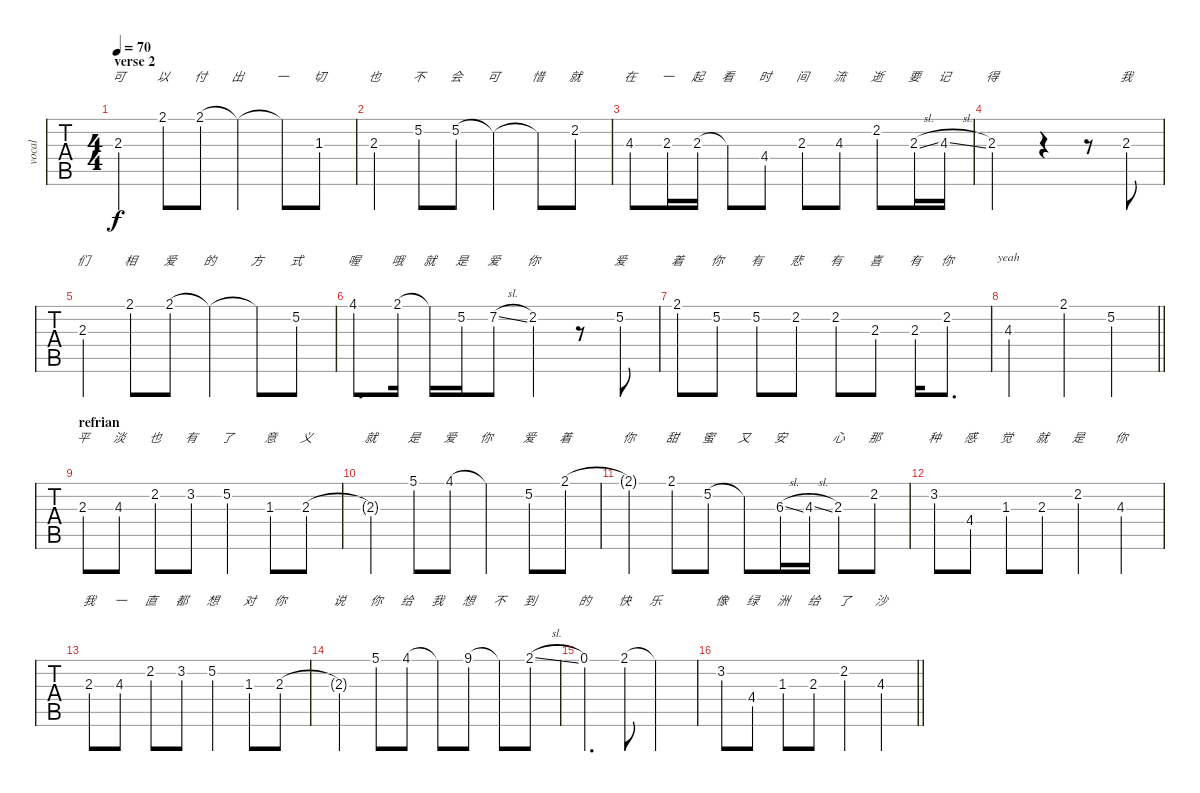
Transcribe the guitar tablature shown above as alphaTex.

\track ("vocal" "vocal") {instrument brightacousticpiano}
\staff {tabs}
\tuning (E4 B3 G3 D3 A2 E2) {hide}
\ts (4 4)
\section ("" "verse 2")
\tempo 70
\clef g2
\ks c
2.3.4{lyrics (0 "可") lyrics (1 "") lyrics (2 "") lyrics (3 "") lyrics (4 "") dy f} 2.1.8{lyrics (0 "以") lyrics (1 "") lyrics (2 "") lyrics (3 "") lyrics (4 "")} 2.1.8{lyrics (0 "付") lyrics (1 "") lyrics (2 "") lyrics (3 "") lyrics (4 "")} 2.1{t}.4{lyrics (0 "出") lyrics (1 "") lyrics (2 "") lyrics (3 "") lyrics (4 "")} 2.1{t}.8{lyrics (0 "一") lyrics (1 "") lyrics (2 "") lyrics (3 "") lyrics (4 "")} 1.3.8{lyrics (0 "切") lyrics (1 "") lyrics (2 "") lyrics (3 "") lyrics (4 "")} |
2.3.4{lyrics (0 "也") lyrics (1 "") lyrics (2 "") lyrics (3 "") lyrics (4 "")} 5.2.8{lyrics (0 "不") lyrics (1 "") lyrics (2 "") lyrics (3 "") lyrics (4 "")} 5.2.8{lyrics (0 "会") lyrics (1 "") lyrics (2 "") lyrics (3 "") lyrics (4 "")} 5.2{t}.4{lyrics (0 "可") lyrics (1 "") lyrics (2 "") lyrics (3 "") lyrics (4 "")} 5.2{t}.8{lyrics (0 "惜") lyrics (1 "") lyrics (2 "") lyrics (3 "") lyrics (4 "")} 2.2.8{lyrics (0 "就") lyrics (1 "") lyrics (2 "") lyrics (3 "") lyrics (4 "")} |
4.3.8{lyrics (0 "在") lyrics (1 "") lyrics (2 "") lyrics (3 "") lyrics (4 "")} 2.3.16{lyrics (0 "一") lyrics (1 "") lyrics (2 "") lyrics (3 "") lyrics (4 "")} 2.3.16{lyrics (0 "起") lyrics (1 "") lyrics (2 "") lyrics (3 "") lyrics (4 "")} 2.3{t}.8{lyrics (0 "看") lyrics (1 "") lyrics (2 "") lyrics (3 "") lyrics (4 "")} 4.4.8{lyrics (0 "时") lyrics (1 "") lyrics (2 "") lyrics (3 "") lyrics (4 "")} 2.3.8{lyrics (0 "间") lyrics (1 "") lyrics (2 "") lyrics (3 "") lyrics (4 "")} 4.3.8{lyrics (0 "流") lyrics (1 "") lyrics (2 "") lyrics (3 "") lyrics (4 "")} 2.2.8{lyrics (0 "逝") lyrics (1 "") lyrics (2 "") lyrics (3 "") lyrics (4 "")} 2.3{sl}.16{lyrics (0 "要") lyrics (1 "") lyrics (2 "") lyrics (3 "") lyrics (4 "")} 4.3{sl}.16{lyrics (0 "记") lyrics (1 "") lyrics (2 "") lyrics (3 "") lyrics (4 "")} |
2.3.2{lyrics (0 "得") lyrics (1 "") lyrics (2 "") lyrics (3 "") lyrics (4 "")} r.4 r.8 2.3.8{lyrics (0 "我") lyrics (1 "") lyrics (2 "") lyrics (3 "") lyrics (4 "")} |
2.3.4{lyrics (0 "们") lyrics (1 "") lyrics (2 "") lyrics (3 "") lyrics (4 "")} 2.1.8{lyrics (0 "相") lyrics (1 "") lyrics (2 "") lyrics (3 "") lyrics (4 "")} 2.1.8{lyrics (0 "爱") lyrics (1 "") lyrics (2 "") lyrics (3 "") lyrics (4 "")} 2.1{t}.4{lyrics (0 "的") lyrics (1 "") lyrics (2 "") lyrics (3 "") lyrics (4 "")} 2.1{t}.8{lyrics (0 "方") lyrics (1 "") lyrics (2 "") lyrics (3 "") lyrics (4 "")} 5.2.8{lyrics (0 "式") lyrics (1 "") lyrics (2 "") lyrics (3 "") lyrics (4 "")} |
4.1.8{d lyrics (0 "喔") lyrics (1 "") lyrics (2 "") lyrics (3 "") lyrics (4 "")} 2.1.16{lyrics (0 "哦") lyrics (1 "") lyrics (2 "") lyrics (3 "") lyrics (4 "")} 2.1{t}.16{lyrics (0 "就") lyrics (1 "") lyrics (2 "") lyrics (3 "") lyrics (4 "")} 5.2.16{lyrics (0 "是") lyrics (1 "") lyrics (2 "") lyrics (3 "") lyrics (4 "")} 7.2{sl}.8{lyrics (0 "爱") lyrics (1 "") lyrics (2 "") lyrics (3 "") lyrics (4 "")} 2.2.4{lyrics (0 "你") lyrics (1 "") lyrics (2 "") lyrics (3 "") lyrics (4 "")} r.8 5.2.8{lyrics (0 "爱") lyrics (1 "") lyrics (2 "") lyrics (3 "") lyrics (4 "")} |
2.1.8{lyrics (0 "着") lyrics (1 "") lyrics (2 "") lyrics (3 "") lyrics (4 "")} 5.2.8{lyrics (0 "你") lyrics (1 "") lyrics (2 "") lyrics (3 "") lyrics (4 "")} 5.2.8{lyrics (0 "有") lyrics (1 "") lyrics (2 "") lyrics (3 "") lyrics (4 "")} 2.2.8{lyrics (0 "悲") lyrics (1 "") lyrics (2 "") lyrics (3 "") lyrics (4 "")} 2.2.8{lyrics (0 "有") lyrics (1 "") lyrics (2 "") lyrics (3 "") lyrics (4 "")} 2.3.8{lyrics (0 "喜") lyrics (1 "") lyrics (2 "") lyrics (3 "") lyrics (4 "")} 2.3.16{lyrics (0 "有") lyrics (1 "") lyrics (2 "") lyrics (3 "") lyrics (4 "")} 2.2.8{d lyrics (0 "你") lyrics (1 "") lyrics (2 "") lyrics (3 "") lyrics (4 "")} |
\barLineRight lightlight
4.3.2{lyrics (0 "yeah") lyrics (1 "") lyrics (2 "") lyrics (3 "") lyrics (4 "")} 2.1.4{lyrics (0 "") lyrics (1 "") lyrics (2 "") lyrics (3 "") lyrics (4 "")} 5.2.4{lyrics (0 "") lyrics (1 "") lyrics (2 "") lyrics (3 "") lyrics (4 "")} |
\section ("" "refrian")
2.3.8{lyrics (0 "平") lyrics (1 "") lyrics (2 "") lyrics (3 "") lyrics (4 "")} 4.3.8{lyrics (0 "淡") lyrics (1 "") lyrics (2 "") lyrics (3 "") lyrics (4 "")} 2.2.8{lyrics (0 "也") lyrics (1 "") lyrics (2 "") lyrics (3 "") lyrics (4 "")} 3.2.8{lyrics (0 "有") lyrics (1 "") lyrics (2 "") lyrics (3 "") lyrics (4 "")} 5.2.4{lyrics (0 "了") lyrics (1 "") lyrics (2 "") lyrics (3 "") lyrics (4 "")} 1.3.8{lyrics (0 "意") lyrics (1 "") lyrics (2 "") lyrics (3 "") lyrics (4 "")} 2.3.8{lyrics (0 "义") lyrics (1 "") lyrics (2 "") lyrics (3 "") lyrics (4 "")} |
2.3{t}.4{lyrics (0 "就") lyrics (1 "") lyrics (2 "") lyrics (3 "") lyrics (4 "")} 5.1.8{lyrics (0 "是") lyrics (1 "") lyrics (2 "") lyrics (3 "") lyrics (4 "")} 4.1.8{lyrics (0 "爱") lyrics (1 "") lyrics (2 "") lyrics (3 "") lyrics (4 "")} 4.1{t}.4{lyrics (0 "你") lyrics (1 "") lyrics (2 "") lyrics (3 "") lyrics (4 "")} 5.2.8{lyrics (0 "爱") lyrics (1 "") lyrics (2 "") lyrics (3 "") lyrics (4 "")} 2.1.8{lyrics (0 "着") lyrics (1 "") lyrics (2 "") lyrics (3 "") lyrics (4 "")} |
2.1{t}.4{lyrics (0 "你") lyrics (1 "") lyrics (2 "") lyrics (3 "") lyrics (4 "")} 2.1.8{lyrics (0 "甜") lyrics (1 "") lyrics (2 "") lyrics (3 "") lyrics (4 "")} 5.2.8{lyrics (0 "蜜") lyrics (1 "") lyrics (2 "") lyrics (3 "") lyrics (4 "")} 5.2{t}.8{lyrics (0 "又") lyrics (1 "") lyrics (2 "") lyrics (3 "") lyrics (4 "")} 6.3{sl}.16{lyrics (0 "安") lyrics (1 "") lyrics (2 "") lyrics (3 "") lyrics (4 "")} 4.3{sl}.16{lyrics (0 "") lyrics (1 "") lyrics (2 "") lyrics (3 "") lyrics (4 "")} 2.3.8{lyrics (0 "心") lyrics (1 "") lyrics (2 "") lyrics (3 "") lyrics (4 "")} 2.2.8{lyrics (0 "那") lyrics (1 "") lyrics (2 "") lyrics (3 "") lyrics (4 "")} |
3.2.8{lyrics (0 "种") lyrics (1 "") lyrics (2 "") lyrics (3 "") lyrics (4 "")} 4.4.8{lyrics (0 "感") lyrics (1 "") lyrics (2 "") lyrics (3 "") lyrics (4 "")} 1.3.8{lyrics (0 "觉") lyrics (1 "") lyrics (2 "") lyrics (3 "") lyrics (4 "")} 2.3.8{lyrics (0 "就") lyrics (1 "") lyrics (2 "") lyrics (3 "") lyrics (4 "")} 2.2.4{lyrics (0 "是") lyrics (1 "") lyrics (2 "") lyrics (3 "") lyrics (4 "")} 4.3.4{lyrics (0 "你") lyrics (1 "") lyrics (2 "") lyrics (3 "") lyrics (4 "")} |
2.3.8{lyrics (0 "我") lyrics (1 "") lyrics (2 "") lyrics (3 "") lyrics (4 "")} 4.3.8{lyrics (0 "一") lyrics (1 "") lyrics (2 "") lyrics (3 "") lyrics (4 "")} 2.2.8{lyrics (0 "直") lyrics (1 "") lyrics (2 "") lyrics (3 "") lyrics (4 "")} 3.2.8{lyrics (0 "都") lyrics (1 "") lyrics (2 "") lyrics (3 "") lyrics (4 "")} 5.2.4{lyrics (0 "想") lyrics (1 "") lyrics (2 "") lyrics (3 "") lyrics (4 "")} 1.3.8{lyrics (0 "对") lyrics (1 "") lyrics (2 "") lyrics (3 "") lyrics (4 "")} 2.3.8{lyrics (0 "你") lyrics (1 "") lyrics (2 "") lyrics (3 "") lyrics (4 "")} |
2.3{t}.4{lyrics (0 "说") lyrics (1 "") lyrics (2 "") lyrics (3 "") lyrics (4 "")} 5.1.8{lyrics (0 "你") lyrics (1 "") lyrics (2 "") lyrics (3 "") lyrics (4 "")} 4.1.8{lyrics (0 "给") lyrics (1 "") lyrics (2 "") lyrics (3 "") lyrics (4 "")} 4.1{t}.8{lyrics (0 "我") lyrics (1 "") lyrics (2 "") lyrics (3 "") lyrics (4 "")} 9.1.8{lyrics (0 "想") lyrics (1 "") lyrics (2 "") lyrics (3 "") lyrics (4 "")} 9.1{t}.8{lyrics (0 "不") lyrics (1 "") lyrics (2 "") lyrics (3 "") lyrics (4 "")} 2.1{sl}.8{lyrics (0 "到") lyrics (1 "") lyrics (2 "") lyrics (3 "") lyrics (4 "")} |
0.1.4{d lyrics (0 "的") lyrics (1 "") lyrics (2 "") lyrics (3 "") lyrics (4 "")} 2.1.8{lyrics (0 "快") lyrics (1 "") lyrics (2 "") lyrics (3 "") lyrics (4 "")} 2.1{t}.2{lyrics (0 "乐") lyrics (1 "") lyrics (2 "") lyrics (3 "") lyrics (4 "")} |
\barLineRight lightlight
3.2.8{lyrics (0 "像") lyrics (1 "") lyrics (2 "") lyrics (3 "") lyrics (4 "")} 4.4.8{lyrics (0 "绿") lyrics (1 "") lyrics (2 "") lyrics (3 "") lyrics (4 "")} 1.3.8{lyrics (0 "洲") lyrics (1 "") lyrics (2 "") lyrics (3 "") lyrics (4 "")} 2.3.8{lyrics (0 "给") lyrics (1 "") lyrics (2 "") lyrics (3 "") lyrics (4 "")} 2.2.4{lyrics (0 "了") lyrics (1 "") lyrics (2 "") lyrics (3 "") lyrics (4 "")} 4.3.4{lyrics (0 "沙") lyrics (1 "") lyrics (2 "") lyrics (3 "") lyrics (4 "")}
